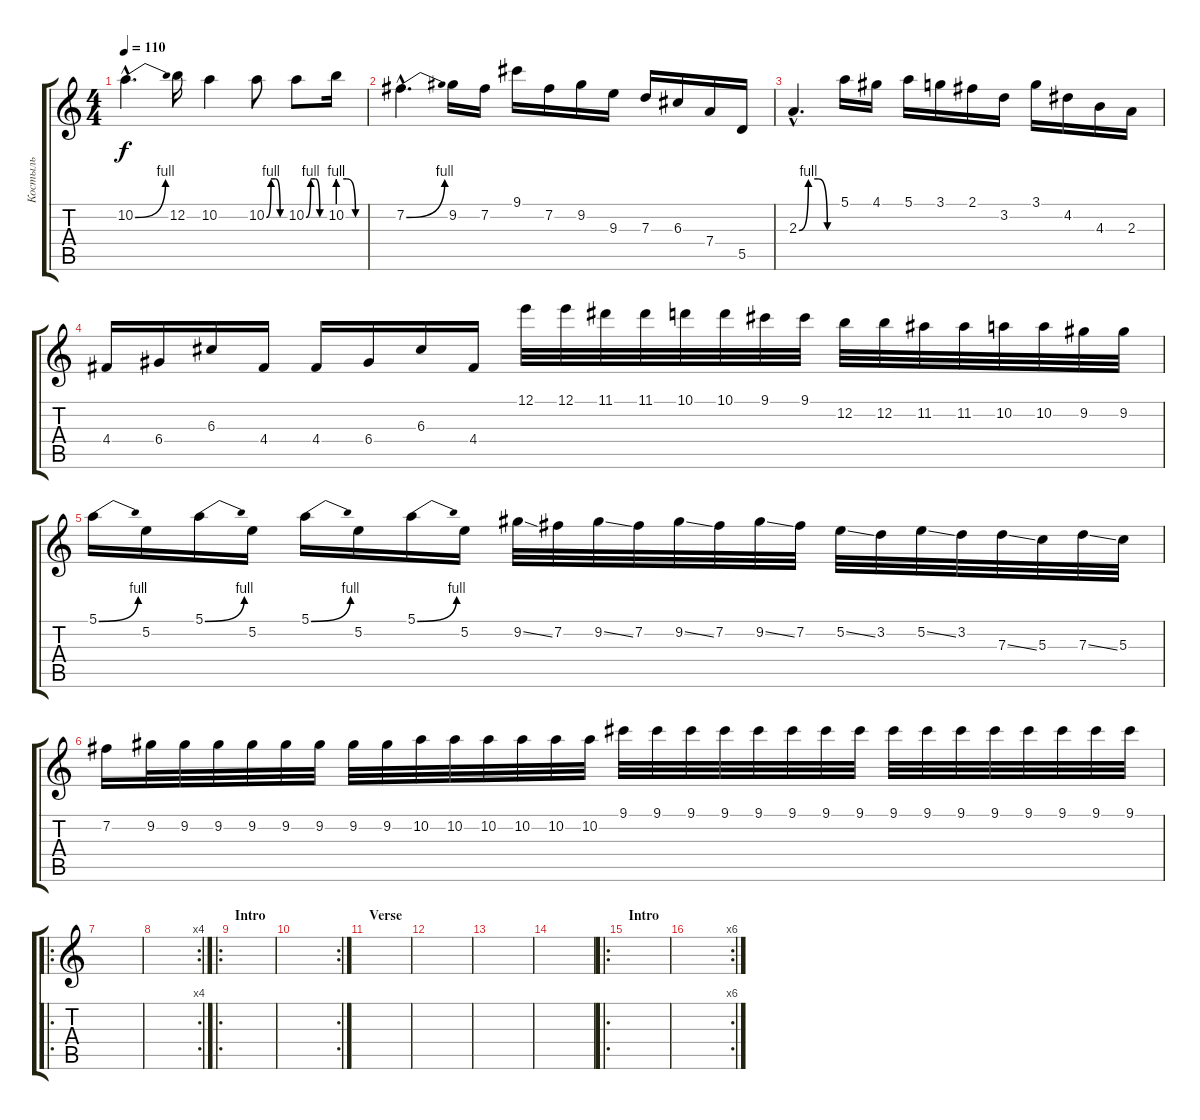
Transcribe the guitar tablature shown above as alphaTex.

\track ("Костыль" "Костыль") {instrument distortionguitar}
\staff {score tabs}
\tuning (E4 B3 G3 D3 A2 E2) {hide}
\ts (4 4)
\tempo 110
\clef g2
\ks c
10.2{be (bend 0 0 60 4) hac}.4{d dy f} 12.2.16 10.2.4 10.2{be (custom 0 0 15 4 30 4 45 0 60 0)}.8 10.2{be (custom 0 0 15 4 30 4 45 0 60 0)}.8 10.2{be (custom 0 4 20 4 40 0 60 0)}.16 |
7.2{be (bend 0 0 60 4) hac}.4{d} 9.2.16 7.2.16 9.1.16 7.2.16 9.2.16 9.3.16 7.3.16 6.3.16 7.4.16 5.5.16 |
2.3{be (custom 0 0 15 4 30 4 45 0 60 0) hac}.4{d} 5.1.16 4.1.16 5.1.16 3.1.16 2.1.16 3.2.16 3.1.16 4.2.16 4.3.16 2.3.16 |
4.4.16 6.4.16 6.3.16 4.4.16 4.4.16 6.4.16 6.3.16 4.4.16 12.1.32 12.1.32 11.1.32 11.1.32 10.1.32 10.1.32 9.1.32 9.1.32 12.2.32 12.2.32 11.2.32 11.2.32 10.2.32 10.2.32 9.2.32 9.2.32 |
5.1{be (bend 0 0 60 4)}.16 5.2.16 5.1{be (bend 0 0 60 4)}.16 5.2.16 5.1{be (bend 0 0 60 4)}.16 5.2.16 5.1{be (bend 0 0 60 4)}.16 5.2.16 9.2{ss}.32 7.2.32 9.2{ss}.32 7.2.32 9.2{ss}.32 7.2.32 9.2{ss}.32 7.2.32 5.2{ss}.32 3.2.32 5.2{ss}.32 3.2.32 7.3{ss}.32 5.3.32 7.3{ss}.32 5.3.32 |
7.2.16 9.2.32 9.2.32 9.2.32 9.2.32 9.2.32 9.2.32 9.2.32 9.2.32 10.2.32 10.2.32 10.2.32 10.2.32 10.2.32 10.2.32 9.1.32 9.1.32 9.1.32 9.1.32 9.1.32 9.1.32 9.1.32 9.1.32 9.1.32 9.1.32 9.1.32 9.1.32 9.1.32 9.1.32 9.1.32 9.1.32 |
\ro
|
\rc 4
|
\ro
\section ("" "Intro")
|
\rc 2
|
\section ("" "Verse")
|
|
|
|
\ro
\section ("" "Intro")
|
\rc 6
